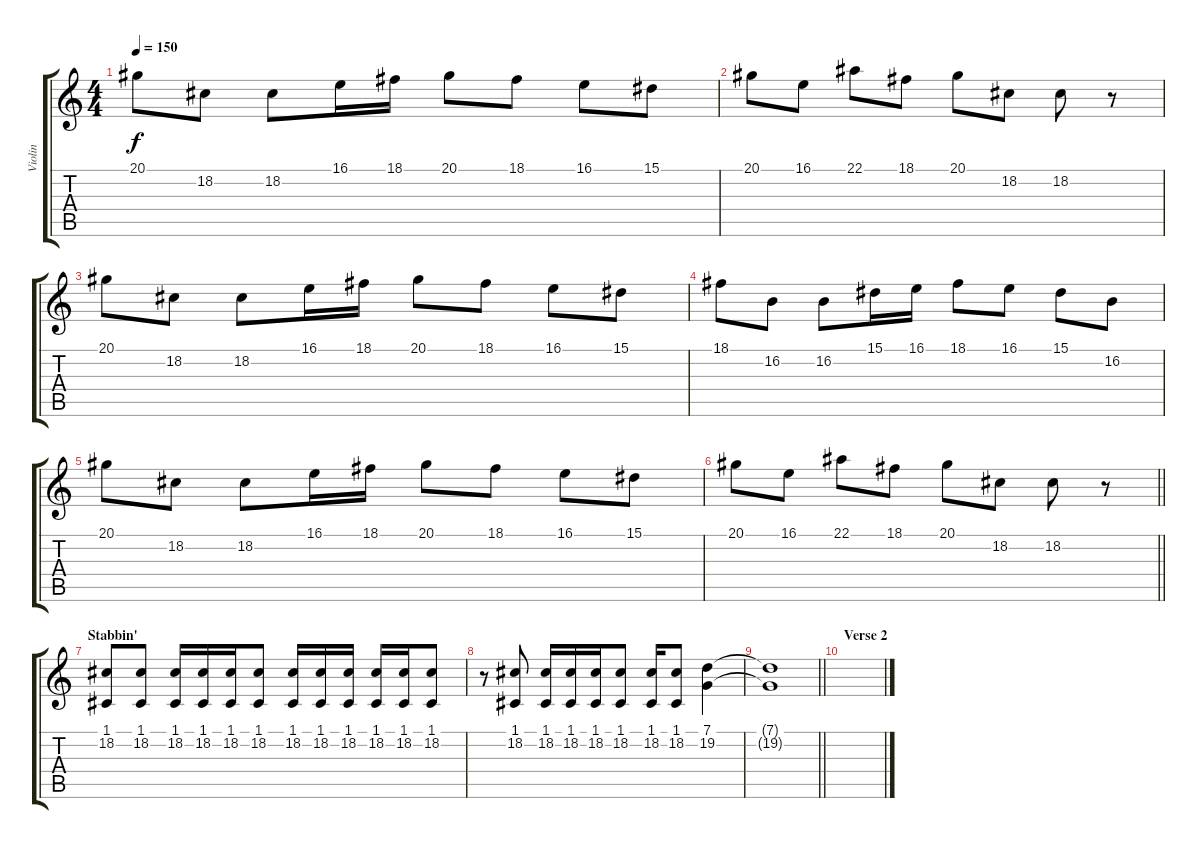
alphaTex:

\track ("Violin" "Violin") {instrument violin}
\staff {score tabs}
\tuning (C4 G3 Eb3 Bb2 F2 C2) {hide}
\ts (4 4)
\tempo 150
\clef g2
\ks c
20.1.8{dy f} 18.2.8 18.2.8 16.1.16 18.1.16 20.1.8 18.1.8 16.1.8 15.1.8 |
20.1.8 16.1.8 22.1.8 18.1.8 20.1.8 18.2.8 18.2.8 r.8 |
20.1.8 18.2.8 18.2.8 16.1.16 18.1.16 20.1.8 18.1.8 16.1.8 15.1.8 |
18.1.8 16.2.8 16.2.8 15.1.16 16.1.16 18.1.8 16.1.8 15.1.8 16.2.8 |
20.1.8 18.2.8 18.2.8 16.1.16 18.1.16 20.1.8 18.1.8 16.1.8 15.1.8 |
\barLineRight lightlight
20.1.8 16.1.8 22.1.8 18.1.8 20.1.8 18.2.8 18.2.8 r.8 |
\section ("" "Stabbin'")
(1.1 18.2).8 (1.1 18.2).8 (1.1 18.2).16 (1.1 18.2).16 (1.1 18.2).16 (1.1 18.2).8 (1.1 18.2).16 (1.1 18.2).16 (1.1 18.2).16 (1.1 18.2).16 (1.1 18.2).16 (1.1 18.2).8 |
r.8 (1.1 18.2).8 (1.1 18.2).16 (1.1 18.2).16 (1.1 18.2).16 (1.1 18.2).8 (1.1 18.2).16 (1.1 18.2).8 (7.1 19.2).4 |
\barLineRight lightlight
(7.1{t} 19.2{t}).1 |
\section ("" "Verse 2")
